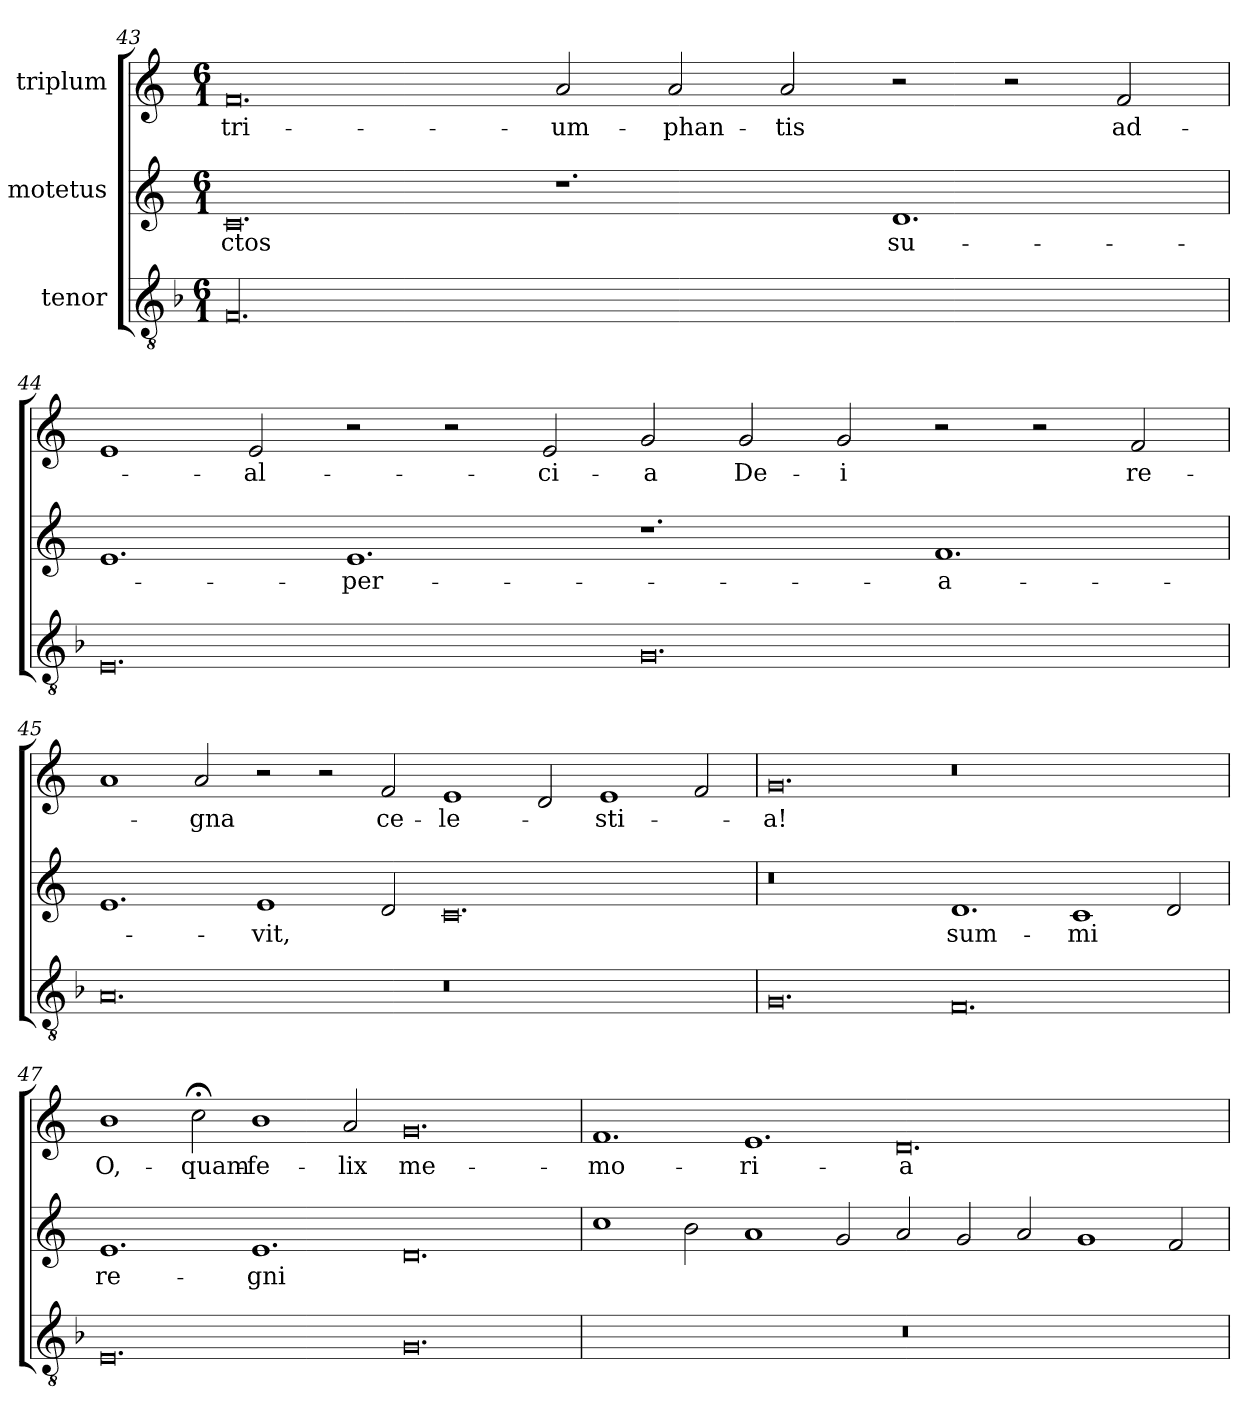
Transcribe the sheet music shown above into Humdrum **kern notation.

**kern	**kern	**text	**kern	**text
*part3	*part2	*part2	*part1	*part1
*staff3	*staff2	*staff2	*staff1	*staff1
*I"tenor	*I"motetus	*	*I"triplum	*
*clefGv2	*clefG2	*	*clefG2	*
*k[b-]	*k[]	*	*k[]	*
*F:	*C:	*	*C:	*
*M6/1	*M6/1	*	*M6/1	*
=43	=43	=43	=43	=43
00.F/	0.c/	-ctos	0.f/	tri-
.	1.r	.	2a/	-um-
.	.	.	2a/	-phan-
.	.	.	2a/	-tis
.	1.d/	su-	2r	.
.	.	.	2r	.
.	.	.	2f/	ad-
!!LO:LB:g=z
=44	=44	=44	=44	=44
0.E/	1.e/	.	1e/	.
.	.	.	2e/	al-
.	1.e/	-per-	2r	.
.	.	.	2r	.
.	.	.	2e/	-ci-
0.G/	1.r	.	2g/	-a
.	.	.	2g/	De-
.	.	.	2g/	-i
.	1.f/	-a-	2r	.
.	.	.	2r	.
.	.	.	2f/	re-
=45	=45	=45	=45	=45
0.A/	1.e/	.	1a/	.
.	.	.	2a/	-gna
.	1e/	-vit,	2r	.
.	.	.	2r	.
.	2d/	.	2f/	ce-
0.r	0.c/	.	1e/	-le-
.	.	.	2d/	.
.	.	.	1e/	-sti-
.	.	.	2f/	.
=46	=46	=46	=46	=46
0.G/	0.r	.	0.g/	-a!
0.F/	1.d/	sum-	0.r	.
.	1c/	-mi	.	.
.	2d/	.	.	.
!!LO:PB:g=z
=47	=47	=47	=47	=47
0.E/	1.e/	re-	1b\	O,-
.	.	.	2cc;<\	quam-
.	1.e/	-gni	1b\	fe-
.	.	.	2a/	-lix
0.G/	0.d/	.	0.g/	me-
=48	=48	=48	=48	=48
00.r	1cc\	.	1.f/	-mo-
.	2b\	.	.	.
.	1a/	.	1.e/	-ri-
.	2g/	.	.	.
.	2a/	.	0.d/	-a
.	2g/	.	.	.
.	2a/	.	.	.
.	1g/	.	.	.
.	2f/	.	.	.
=	=	=	=	=
*-	*-	*-	*-	*-
